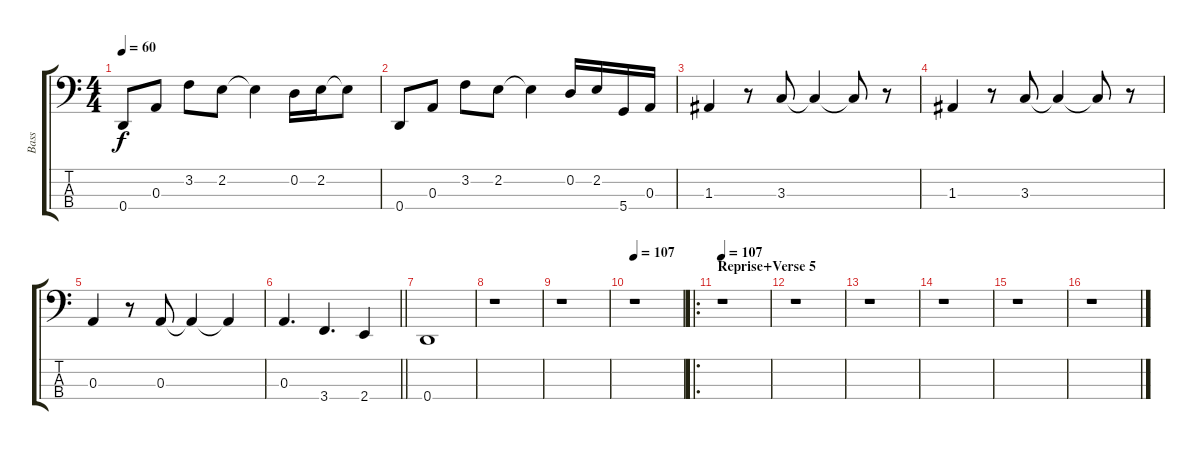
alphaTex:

\track ("Bass" "Bass") {instrument electricbasspick}
\staff {score tabs}
\tuning (G2 D2 A1 D1) {hide}
\ts (4 4)
\tempo 60
\clef f4
\ks c
0.4.8{dy f} 0.3.8 3.2.8 2.2.8 2.2{t}.4 0.2.16 2.2.16 2.2{t}.8 |
0.4.8 0.3.8 3.2.8 2.2.8 2.2{t}.4 0.2.16 2.2.16 5.4.16 0.3.16 |
1.3.4 r.8 3.3.8 3.3{t}.4 3.3{t}.8 r.8 |
1.3.4 r.8 3.3.8 3.3{t}.4 3.3{t}.8 r.8 |
0.3.4 r.8 0.3.8 0.3{t}.4 0.3{t}.4 |
\barLineRight lightlight
0.3.4{d} 3.4.4{d} 2.4.4 |
0.4.1 |
r.1 |
r.1 |
\tempo 107
r.1 |
\ro
\section ("" "Reprise+Verse 5")
\tempo 107
r.1 |
r.1 |
r.1 |
r.1 |
r.1 |
r.1
